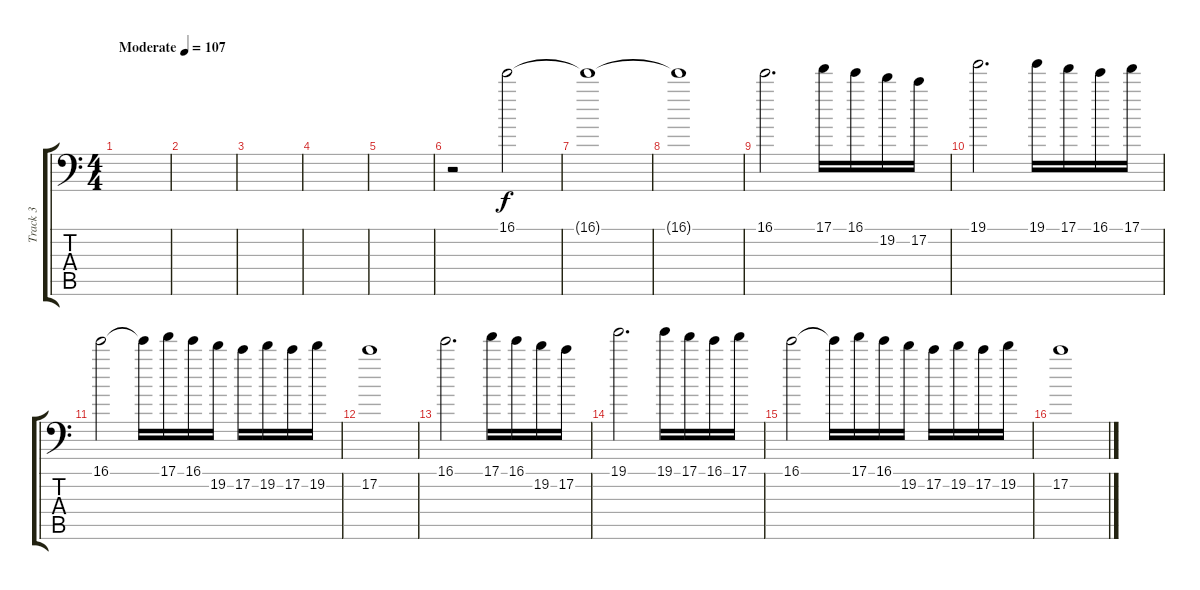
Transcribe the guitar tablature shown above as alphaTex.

\track ("Track 3" "Track 3") {instrument distortionguitar}
\staff {score tabs}
\tuning (C4 G3 Eb3 Bb2 F2 Bb1) {hide}
\ts (4 4)
\tempo (107 "Moderate")
\clef f4
\ks c
|
|
|
|
|
r.2{volume 1} 16.1.2{volume 13} |
16.1{t}.1 |
16.1{t}.1 |
16.1.2{d} 17.1.16 16.1.16 19.2.16 17.2.16 |
19.1.2{d} 19.1.16 17.1.16 16.1.16 17.1.16 |
16.1.2 16.1{t}.16 17.1.16 16.1.16 19.2.16 17.2.16 19.2.16 17.2.16 19.2.16 |
17.2.1 |
16.1.2{d} 17.1.16 16.1.16 19.2.16 17.2.16 |
19.1.2{d} 19.1.16 17.1.16 16.1.16 17.1.16 |
16.1.2 16.1{t}.16 17.1.16 16.1.16 19.2.16 17.2.16 19.2.16 17.2.16 19.2.16 |
17.2.1
